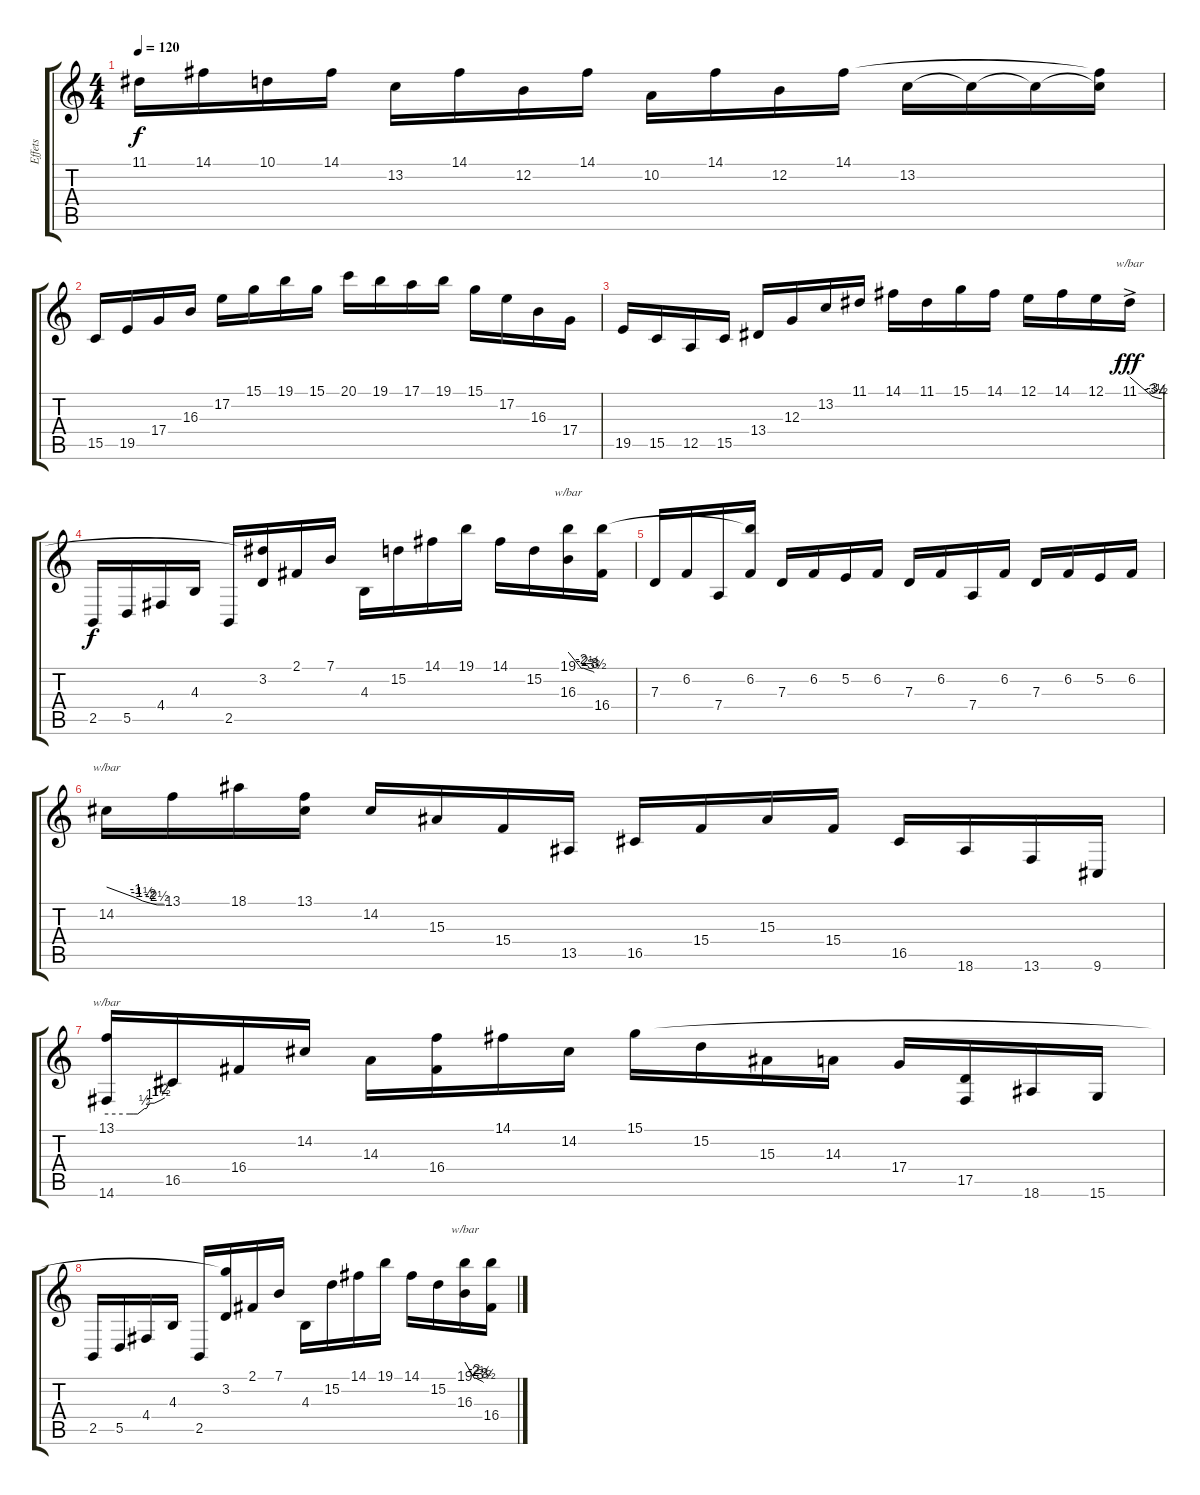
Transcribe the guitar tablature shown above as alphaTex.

\track ("Effets" "Effets") {instrument musicbox}
\staff {score tabs}
\tuning (E4 B3 G3 D3 A2 E2) {hide}
\ts (4 4)
\tempo 120
\clef g2
\ks c
11.1.16{dy f balance 0} 14.1.16{balance 16} 10.1.16{balance 0} 14.1.16{balance 16} 13.2.16{balance 0} 14.1.16{balance 16} 12.2.16{balance 0} 14.1.16{balance 16} 10.2.16{balance 0} 14.1.16{balance 16} 12.2.16{balance 0} 14.1.16{balance 16} 13.2.16{balance 0} 13.2{t}.16 13.2{t}.16 (14.1{t} 13.2{t}).16 |
15.5.16 19.5.16 17.4.16 16.3.16 17.2.16 15.1.16 19.1.16 15.1.16 20.1.16 19.1.16 17.1.16 19.1.16 15.1.16 17.2.16 16.3.16 17.4.16 |
19.5.16 15.5.16 12.5.16 15.5.16 13.4.16 12.3.16 13.2.16 11.1.16 14.1.16 11.1.16 15.1.16 14.1.16 12.1.16 14.1.16 12.1.16 11.1{ac}.16{tbe (custom default 0 0 42 -12 49 -14 57 -16 60 -16) dy fff} |
2.5.16{dy f} 5.5.16 4.4.16 4.3.16 2.5.16 (11.1{t} 3.2).16 2.1.16 7.1.16 4.3.16 15.2.16 14.1.16 19.1.16 14.1.16 15.2.16 (19.1 16.3).16{tbe (custom default 0 0 30 -8 35 -8 46 -10 56 -12 60 -14)} (19.1{t} 16.4).16 |
7.3.16 6.2.16 7.4.16 (19.1{t} 6.2).16 7.3.16 6.2.16 5.2.16 6.2.16 7.3.16 6.2.16 7.4.16 6.2.16 7.3.16 6.2.16 5.2.16 6.2.16 |
14.2.16{tbe (custom default 0 0 30 -4 37 -6 45 -8 52 -10 56 -10 60 -10)} 13.1.16 18.1.16 (13.1 14.2{t}).16 14.2.16 15.3.16 15.4.16 13.5.16 16.5.16 15.4.16 15.3.16 15.4.16 16.5.16 18.6.16 13.6.16 9.6.16 |
(13.1 14.6).16{tbe (custom default 0 0 24 0 28 0 32 0 39 2 41 2 44 4 49 4 56 6 60 8)} 16.5.16 16.4.16 14.2.16 14.3.16 (13.1{t} 16.4).16 14.1.16 14.2.16 15.1.16 15.2.16 15.3.16 14.3.16 17.4.16 (17.5 14.6{t}).16 18.6.16 15.6.16 |
2.5.16 5.5.16 4.4.16 4.3.16 2.5.16 (15.1{t} 3.2).16 2.1.16 7.1.16 4.3.16 15.2.16 14.1.16 19.1.16 14.1.16 15.2.16 (19.1 16.3).16{tbe (custom default 0 0 30 -8 35 -8 46 -10 56 -12 60 -14)} (19.1{t} 16.4).16
